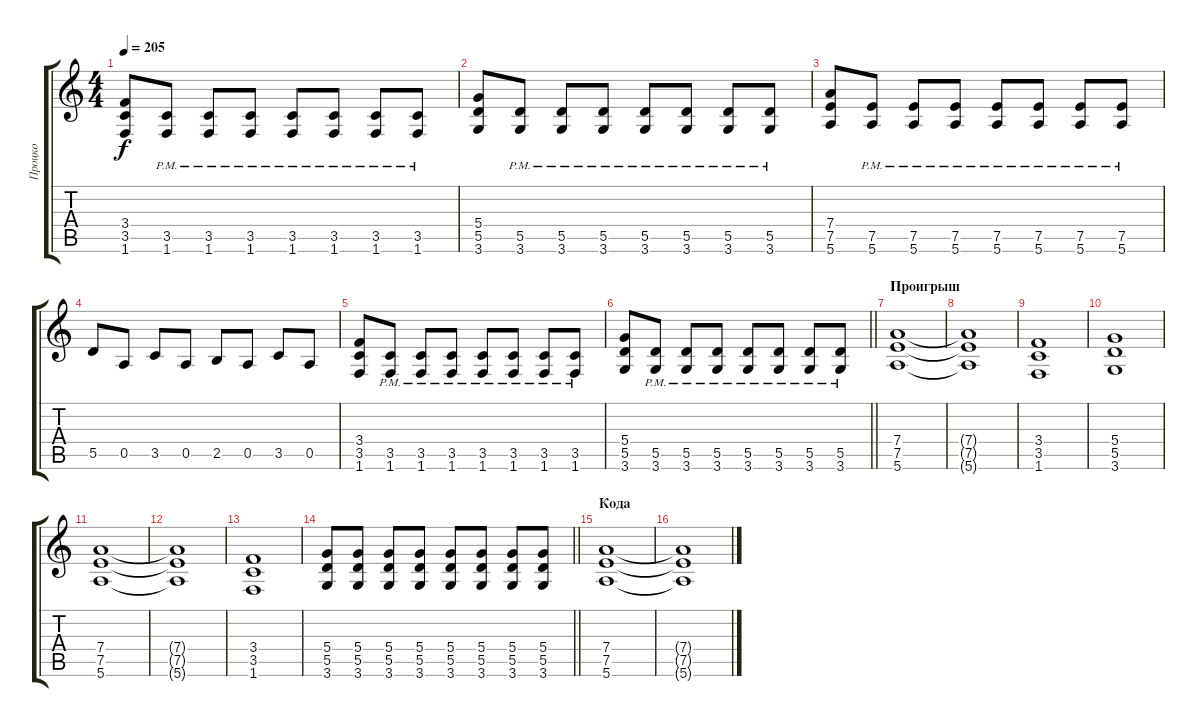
\track ("Процко" "Процко") {instrument distortionguitar}
\staff {score tabs}
\tuning (E4 B3 G3 D3 A2 E2) {hide}
\ts (4 4)
\tempo 205
\clef g2
\ks c
(3.4 3.5 1.6).8{dy f} (3.5 1.6{pm}).8 (3.5 1.6{pm}).8 (3.5 1.6{pm}).8 (3.5 1.6{pm}).8 (3.5 1.6{pm}).8 (3.5 1.6{pm}).8 (3.5 1.6{pm}).8 |
(5.4 5.5 3.6).8 (5.5 3.6{pm}).8 (5.5 3.6{pm}).8 (5.5 3.6{pm}).8 (5.5 3.6{pm}).8 (5.5 3.6{pm}).8 (5.5 3.6{pm}).8 (5.5 3.6{pm}).8 |
(7.4 7.5 5.6).8 (7.5 5.6{pm}).8 (7.5 5.6{pm}).8 (7.5 5.6{pm}).8 (7.5 5.6{pm}).8 (7.5 5.6{pm}).8 (7.5 5.6{pm}).8 (7.5 5.6{pm}).8 |
5.5.8 0.5.8 3.5.8 0.5.8 2.5.8 0.5.8 3.5.8 0.5.8 |
(3.4 3.5 1.6).8 (3.5 1.6{pm}).8 (3.5 1.6{pm}).8 (3.5 1.6{pm}).8 (3.5 1.6{pm}).8 (3.5 1.6{pm}).8 (3.5 1.6{pm}).8 (3.5 1.6{pm}).8 |
\barLineRight lightlight
(5.4 5.5 3.6).8 (5.5 3.6{pm}).8 (5.5 3.6{pm}).8 (5.5 3.6{pm}).8 (5.5 3.6{pm}).8 (5.5 3.6{pm}).8 (5.5 3.6{pm}).8 (5.5 3.6{pm}).8 |
\section ("" "Проигрыш ")
(7.4 7.5 5.6).1 |
(7.4{t} 7.5{t} 5.6{t}).1 |
(3.4 3.5 1.6).1 |
(5.4 5.5 3.6).1 |
(7.4 7.5 5.6).1 |
(7.4{t} 7.5{t} 5.6{t}).1 |
(3.4 3.5 1.6).1 |
\barLineRight lightlight
(5.4 5.5 3.6).8 (5.4 5.5 3.6).8 (5.4 5.5 3.6).8 (5.4 5.5 3.6).8 (5.4 5.5 3.6).8 (5.4 5.5 3.6).8 (5.4 5.5 3.6).8 (5.4 5.5 3.6).8 |
\section ("" "Кода")
(7.4 7.5 5.6).1{volume 0} |
(7.4{t} 7.5{t} 5.6{t}).1
